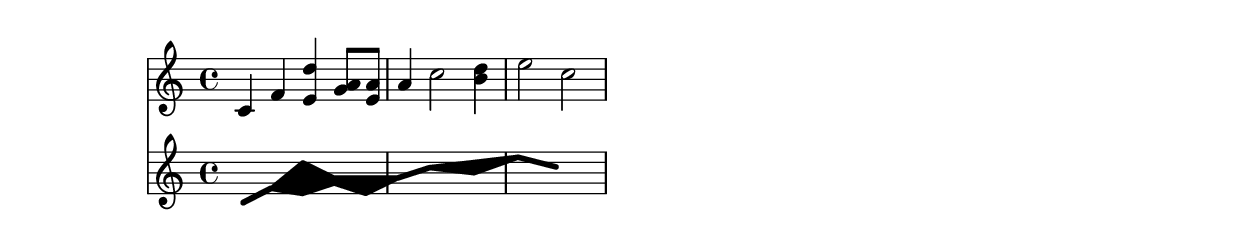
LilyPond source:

%% Do not edit this file; it is auto-generated from LSR http://lsr.dsi.unimi.it
%% This file is in the public domain.
\version "2.11.66"

\header {
  lsrtags = "simultaneous-notes, chords, keyboards"

  texidoces = "
Los «clusters» o racimos son un mecanismo para indicar la
interpretación de un ámbito de notas al mismo tiempo.

"
  doctitlees = "Clusters («racimos»)"

  texidoc = "
Clusters are a device to denote that a complete range of notes is to be
played.

"
  doctitle = "Clusters"
} % begin verbatim

\layout {
  ragged-right = ##t 
}

fragment = \relative c' {
  c4 f <e d'>4
  <g a>8 <e a> a4 c2 <d b>4
  e2 c
}

<<
  \new Staff \fragment
  \new Staff \makeClusters \fragment
>>
